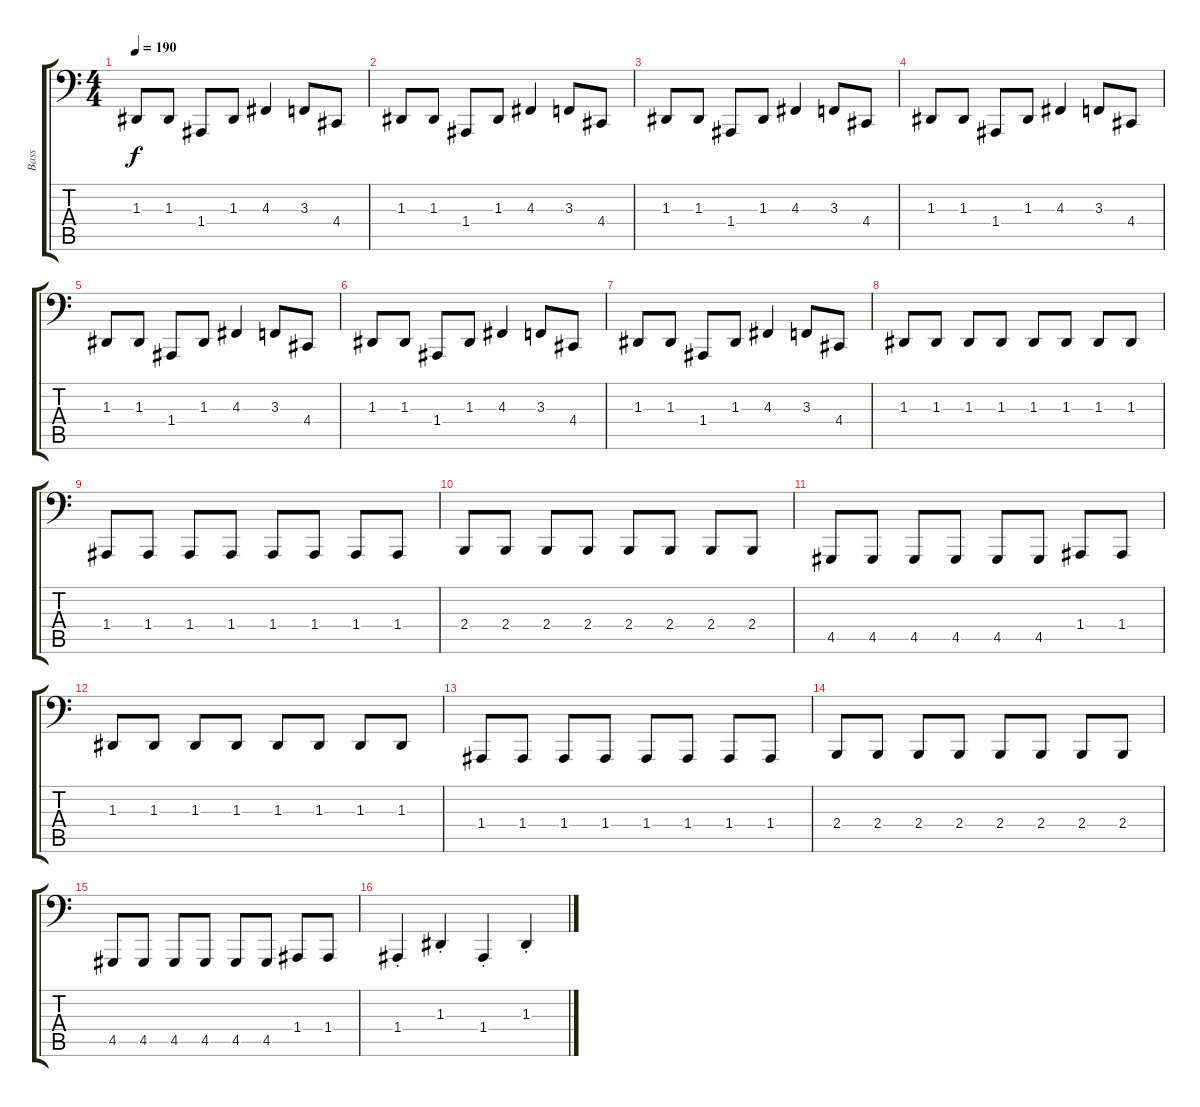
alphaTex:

\track ("Bass" "Bass") {instrument lead2sawtooth}
\staff {score tabs}
\tuning (C3 G2 D2 A1 E1 B0) {hide}
\ts (4 4)
\tempo 190
\clef f4
\ks c
1.3.8{dy f} 1.3.8 1.4.8 1.3.8 4.3.4 3.3.8 4.4.8 |
1.3.8 1.3.8 1.4.8 1.3.8 4.3.4 3.3.8 4.4.8 |
1.3.8 1.3.8 1.4.8 1.3.8 4.3.4 3.3.8 4.4.8 |
1.3.8 1.3.8 1.4.8 1.3.8 4.3.4 3.3.8 4.4.8 |
1.3.8 1.3.8 1.4.8 1.3.8 4.3.4 3.3.8 4.4.8 |
1.3.8 1.3.8 1.4.8 1.3.8 4.3.4 3.3.8 4.4.8 |
1.3.8 1.3.8 1.4.8 1.3.8 4.3.4 3.3.8 4.4.8 |
1.3.8 1.3.8 1.3.8 1.3.8 1.3.8 1.3.8 1.3.8 1.3.8 |
1.4.8 1.4.8 1.4.8 1.4.8 1.4.8 1.4.8 1.4.8 1.4.8 |
2.4.8 2.4.8 2.4.8 2.4.8 2.4.8 2.4.8 2.4.8 2.4.8 |
4.5.8 4.5.8 4.5.8 4.5.8 4.5.8 4.5.8 1.4.8 1.4.8 |
1.3.8 1.3.8 1.3.8 1.3.8 1.3.8 1.3.8 1.3.8 1.3.8 |
1.4.8 1.4.8 1.4.8 1.4.8 1.4.8 1.4.8 1.4.8 1.4.8 |
2.4.8 2.4.8 2.4.8 2.4.8 2.4.8 2.4.8 2.4.8 2.4.8 |
4.5.8 4.5.8 4.5.8 4.5.8 4.5.8 4.5.8 1.4.8 1.4.8 |
1.4{st}.4 1.3{st}.4 1.4{st}.4 1.3{st}.4
